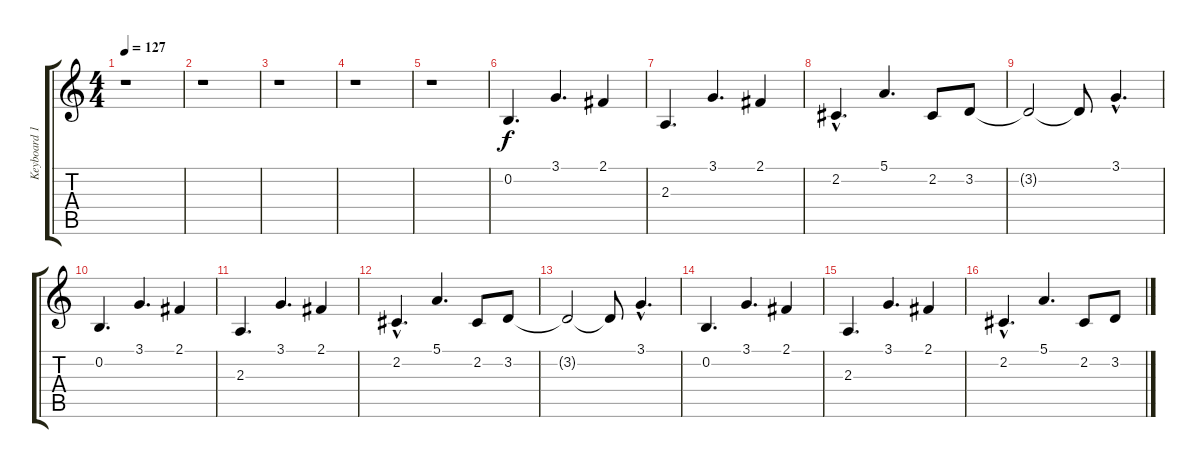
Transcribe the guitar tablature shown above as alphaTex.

\track ("Keyboard 1" "Keyboard 1") {instrument honkytonkpiano}
\staff {score tabs}
\tuning (E4 B3 G3 D3 A2 E2) {hide}
\ts (4 4)
\tempo 127
\clef g2
\ks c
r.1{dy f} |
r.1 |
r.1 |
r.1 |
r.1 |
0.2.4{d balance 2 instrument honkytonkpiano} 3.1.4{d} 2.1.4 |
2.3.4{d} 3.1.4{d} 2.1.4 |
2.2{hac}.4{d} 5.1.4{d} 2.2.8 3.2.8 |
3.2{t}.2 3.2{t}.8 3.1{hac}.4{d} |
0.2.4{d} 3.1.4{d} 2.1.4 |
2.3.4{d} 3.1.4{d} 2.1.4 |
2.2{hac}.4{d} 5.1.4{d} 2.2.8 3.2.8 |
3.2{t}.2 3.2{t}.8 3.1{hac}.4{d} |
0.2.4{d} 3.1.4{d} 2.1.4 |
2.3.4{d} 3.1.4{d} 2.1.4 |
2.2{hac}.4{d} 5.1.4{d} 2.2.8 3.2.8
